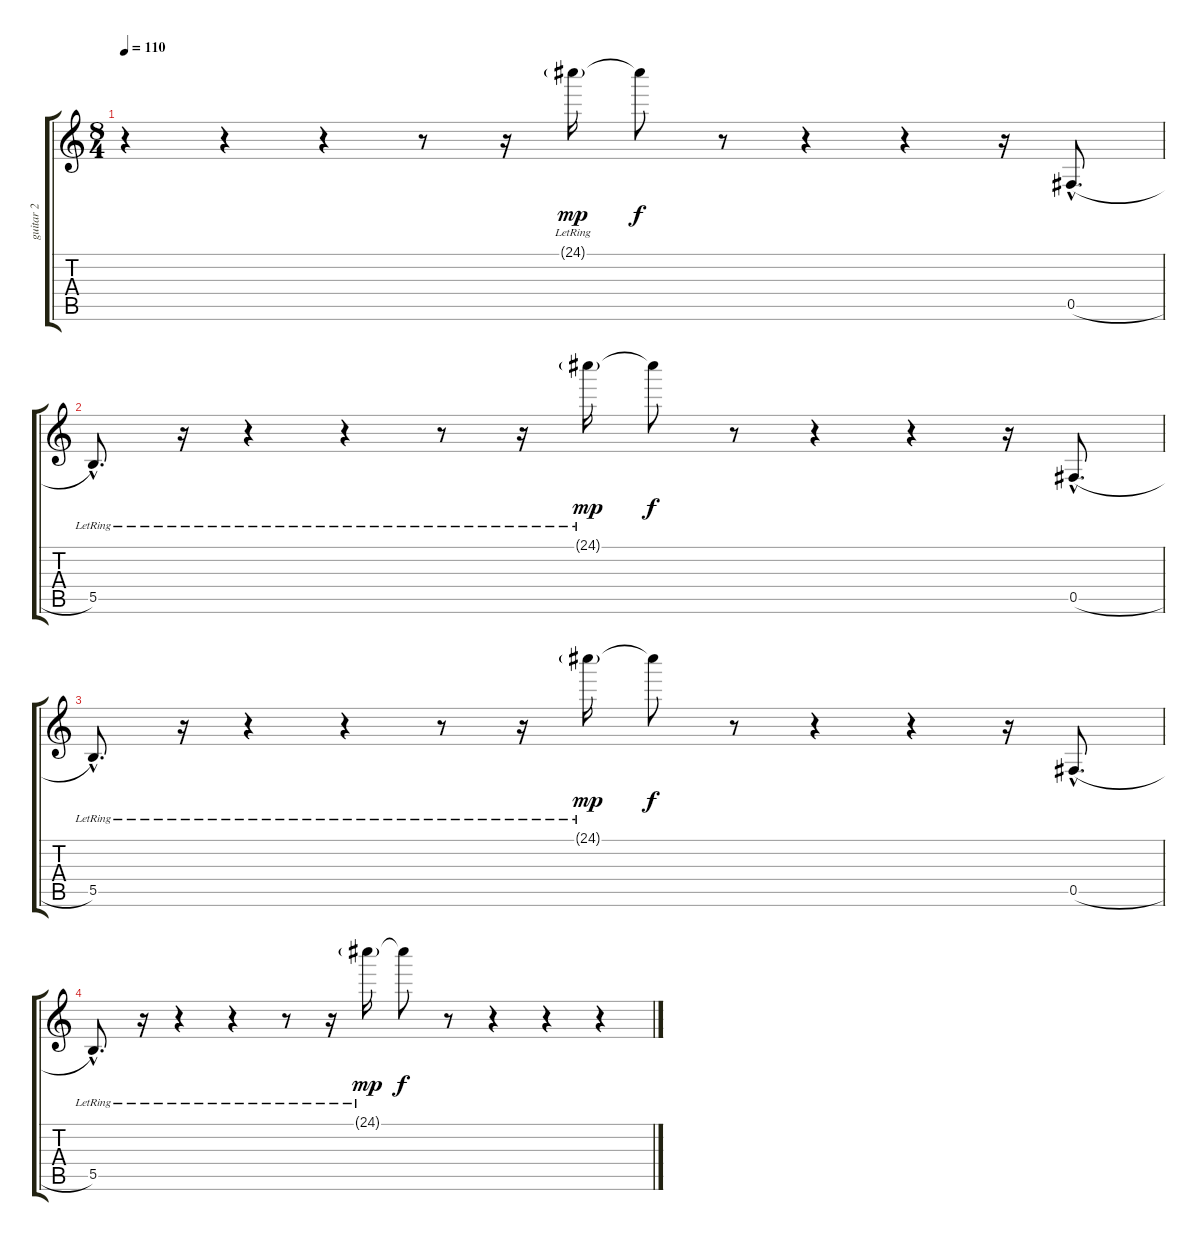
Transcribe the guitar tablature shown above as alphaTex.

\track ("guitar 2" "guitar 2") {instrument overdrivenguitar}
\staff {score tabs}
\tuning (Db4 Ab3 E3 B2 Gb2 B1) {hide}
\ts (8 4)
\tempo 110
\clef g2
\ks c
r.4{dy f volume 14} r.4 r.4 r.8 r.16 24.1{g lr}.16{dy mp} 24.1{t}.8{dy f} r.8 r.4 r.4 r.16 0.5{h hac}.8{d} |
5.5{hac lr}.8{d} r.16 r.4 r.4 r.8 r.16 24.1{g lr}.16{dy mp} 24.1{t}.8{dy f} r.8 r.4 r.4 r.16 0.5{h hac}.8{d} |
5.5{hac lr}.8{d} r.16 r.4 r.4 r.8 r.16 24.1{g lr}.16{dy mp} 24.1{t}.8{dy f} r.8 r.4 r.4 r.16 0.5{h hac}.8{d} |
5.5{hac lr}.8{d} r.16 r.4 r.4 r.8 r.16 24.1{g lr}.16{dy mp} 24.1{t}.8{dy f} r.8 r.4 r.4 r.4
